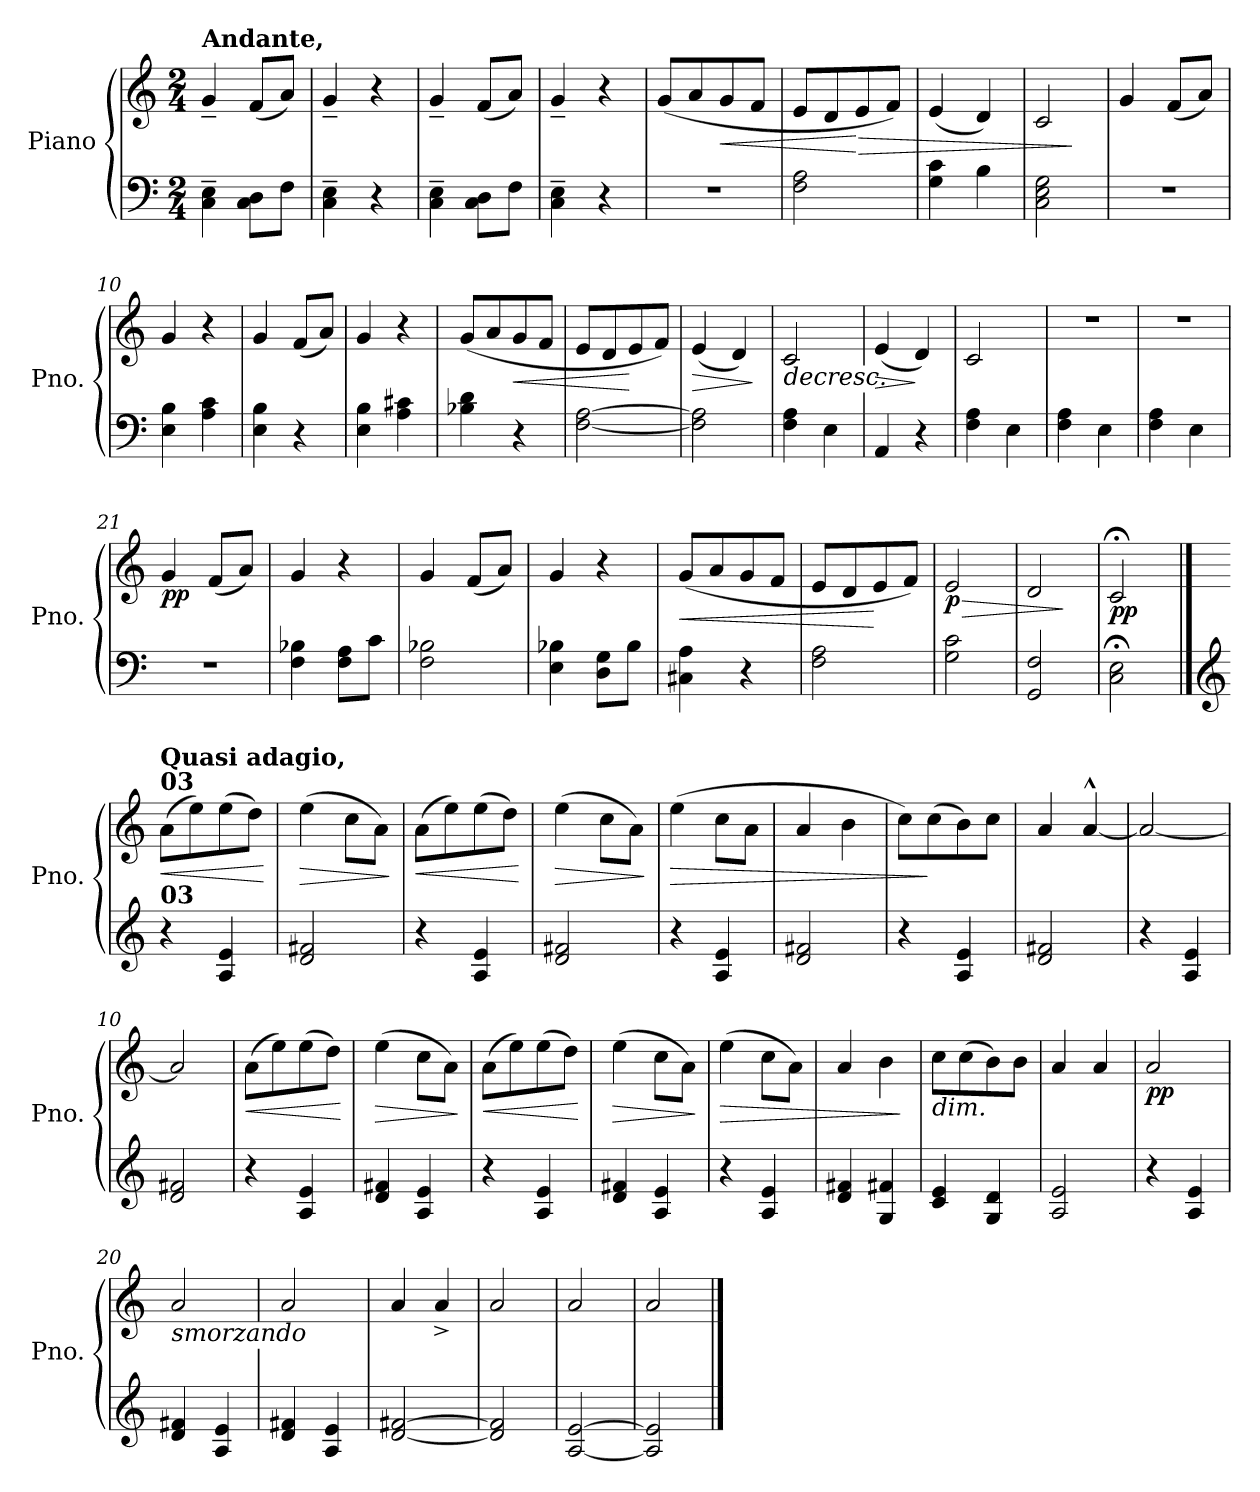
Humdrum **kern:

**kern	**kern	**dynam
*part1	*part1	*part1
*staff2	*staff1	*staff1/2
*I"Piano	*	*
*I'Pno.	*	*
*clefF4	*clefG2	*
*k[]	*k[]	*
*M2/4	*M2/4	*
*MM74	*MM74	*
=1	=1	=1
!	!LO:TX:a:B:t=Andante,	!
!	!	!LO:DY:b
!	!	!LO:DY:n=1:b
4C\~ 4E\~	4g~/	p other-dynamics
8C\ 8D\L	(<8f/L	.
8F\J	8a/J)	.
=2	=2	=2
4C\~ 4E\~	4g~/	.
4r	4r	.
=3	=3	=3
4C\~ 4E\~	4g~/	.
8C\ 8D\L	(<8f/L	.
8F\J	8a/J)	.
=4	=4	=4
4C\~ 4E\~	4g~/	.
4r	4r	.
=5	=5	=5
2r	(<8g/L	.
.	8a/	.
!	!	!LO:HP:b
.	8g/	<
.	8f/J	.
=6	=6	=6
2F\ 2A\	8e/L	.
.	8d/	.
!	!	!LO:HP:n=1:b
.	8e/	[ >
.	8f/J)	.
=7	=7	=7
4G\ 4c\	(<4e/	.
4B\	4d/)	.
=8	=8	=8
2C\ 2E\ 2G\	2c/	.
.	.	]
=9	=9	=9
2r	4g/	.
.	(<8f/L	.
.	8a/J)	.
!!LO:LB:g=z
=10	=10	=10
4E\ 4B\	4g/	.
4A\ 4c\	4r	.
=11	=11	=11
4E\ 4B\	4g/	.
4r	(<8f/L	.
.	8a/J)	.
=12	=12	=12
4E\ 4B\	4g/	.
4A\ 4c#X\	4r	.
=13	=13	=13
4B-X\ 4d\	(<8g/L	.
.	8a/	.
!	!	!LO:HP:b
4r	8g/	<
.	8f/J	.
=14	=14	=14
[2F\ [2A\	8e/L	.
.	8d/	.
.	8e/	[
.	8f/J)	.
=15	=15	=15
!	!	!LO:HP:b
2F\] 2A\]	(<4e/	>
.	4d/)	.
.	.	]
=16	=16	=16
!	!	!LO:HP:b
4F\ 4A\	2c/	>
4E\	.	.
=17	=17	=17
!	!	!LO:HP:b
4AA/	(<4e/	>
4r	4d/)	]
=18	=18	=18
4F\ 4A\	2c/	.
4E\	.	.
.	.	]
=19	=19	=19
4F\ 4A\	2r	.
4E\	.	.
!!LO:LB:g=z
=20	=20	=20
4F\ 4A\	2r	.
4E\	.	.
=21	=21	=21
!	!	!LO:DY:b
2r	4g/	pp
.	(<8f/L	.
.	8a/J)	.
=22	=22	=22
4F\ 4B-X\	4g/	.
8F\ 8A\L	4r	.
8c\J	.	.
=23	=23	=23
2F\ 2B-X\	4g/	.
.	(<8f/L	.
.	8a/J)	.
=24	=24	=24
4E\ 4B-X\	4g/	.
8D\ 8G\L	4r	.
8B-\J	.	.
=25	=25	=25
!	!	!LO:HP:b
4C#X\ 4A\	(<8g/L	<
.	8a/	.
4r	8g/	.
.	8f/J	.
=26	=26	=26
2F\ 2A\	8e/L	.
.	8d/	.
.	8e/	[
.	8f/J)	.
=27	=27	=27
!	!	!LO:HP:b
!	!	!LO:DY:n=1:b
2G\ 2c\	2e/	> p
=28	=28	=28
2GG/ 2F/	2d/	.
.	.	]
=29	=29	=29
!	!	!LO:DY:b
2C\;< 2E\;<	2c;</	pp
!!LO:LB:g=z
==1	==1	==1
*clefG2	*	*
*	*MM65	*
!	!LO:TX:a:B:t=03	!
!	!LO:TX:a:B:t=Quasi adagio,	!
!LO:TX:a:B:t=03	!	!
!	!	!LO:HP:b
!	!	!LO:DY:n=1:b
!	!	!LO:DY:n=2:b
4r	(>8a\L	< p other-dynamics
.	8ee\)	.
4A/ 4e/	(>8ee\	.
.	8dd\J)	.
.	.	[
=2	=2	=2
!	!	!LO:HP:b
2d/ 2f#X/	(>4ee\	>
.	8cc\L	.
.	8a\J)	.
.	.	]
=3	=3	=3
!	!	!LO:HP:b
4r	(>8a\L	<
.	8ee\)	.
4A/ 4e/	(>8ee\	.
.	8dd\J)	.
.	.	[
=4	=4	=4
!	!	!LO:HP:b
2d/ 2f#X/	(>4ee\	>
.	8cc\L	.
.	8a\J)	.
.	.	]
=5	=5	=5
!	!	!LO:HP:b
4r	(>4ee\	>
4A/ 4e/	8cc\L	.
.	8a\J	.
=6	=6	=6
2d/ 2f#X/	4a/	.
.	4b\	.
=7	=7	=7
4r	8cc\L)	.
.	(>8cc\	]
4A/ 4e/	8b\)	.
.	8cc\J	.
!!LO:LB:g=z
=8	=8	=8
2d/ 2f#X/	4a/	.
.	[4a^^/	.
=9	=9	=9
4r	2a/_	.
4A/ 4e/	.	.
=10	=10	=10
2d/ 2f#X/	2a/]	.
=11	=11	=11
!	!	!LO:HP:b
4r	(>8a\L	<
.	8ee\)	.
4A/ 4e/	(>8ee\	.
.	8dd\J)	.
.	.	[
=12	=12	=12
!	!	!LO:HP:b
4d/ 4f#X/	(>4ee\	>
4A/ 4e/	8cc\L	.
.	8a\J)	.
.	.	]
=13	=13	=13
!	!	!LO:HP:b
4r	(>8a\L	<
.	8ee\)	.
4A/ 4e/	(>8ee\	.
.	8dd\J)	.
.	.	[
=14	=14	=14
!	!	!LO:HP:b
4d/ 4f#X/	(>4ee\	>
4A/ 4e/	8cc\L	.
.	8a\J)	.
.	.	]
=15	=15	=15
!	!	!LO:HP:b
4r	(>4ee\	>
4A/ 4e/	8cc\L	.
.	8a\J)	.
!!LO:LB:g=z
=16	=16	=16
4d/ 4f#X/	4a/	.
4G/ 4f#X/	4b\	.
.	.	]
=17	=17	=17
!	!LO:TX:b:i:t=dim.	!
4c/ 4e/	8cc\L	.
.	(>8cc\	.
4G/ 4d/	8b\)	.
.	8b\J	.
=18	=18	=18
2A/ 2e/	4a/	.
.	4a/	.
=19	=19	=19
!	!	!LO:DY:b
4r	2a/	pp
4A/ 4e/	.	.
=20	=20	=20
!	!LO:TX:b:i:t=smorzando	!
4d/ 4f#X/	2a/	.
4A/ 4e/	.	.
=21	=21	=21
4d/ 4f#X/	2a/	.
4A/ 4e/	.	.
=22	=22	=22
[2d/ [2f#X/	4a/	.
.	4a^/	.
=23	=23	=23
2d/] 2f#/]	2a/	.
=24	=24	=24
[2A/ [2e/	2a/	.
=25	=25	=25
2A/] 2e/]	2a/	.
==	==	==
*-	*-	*-
